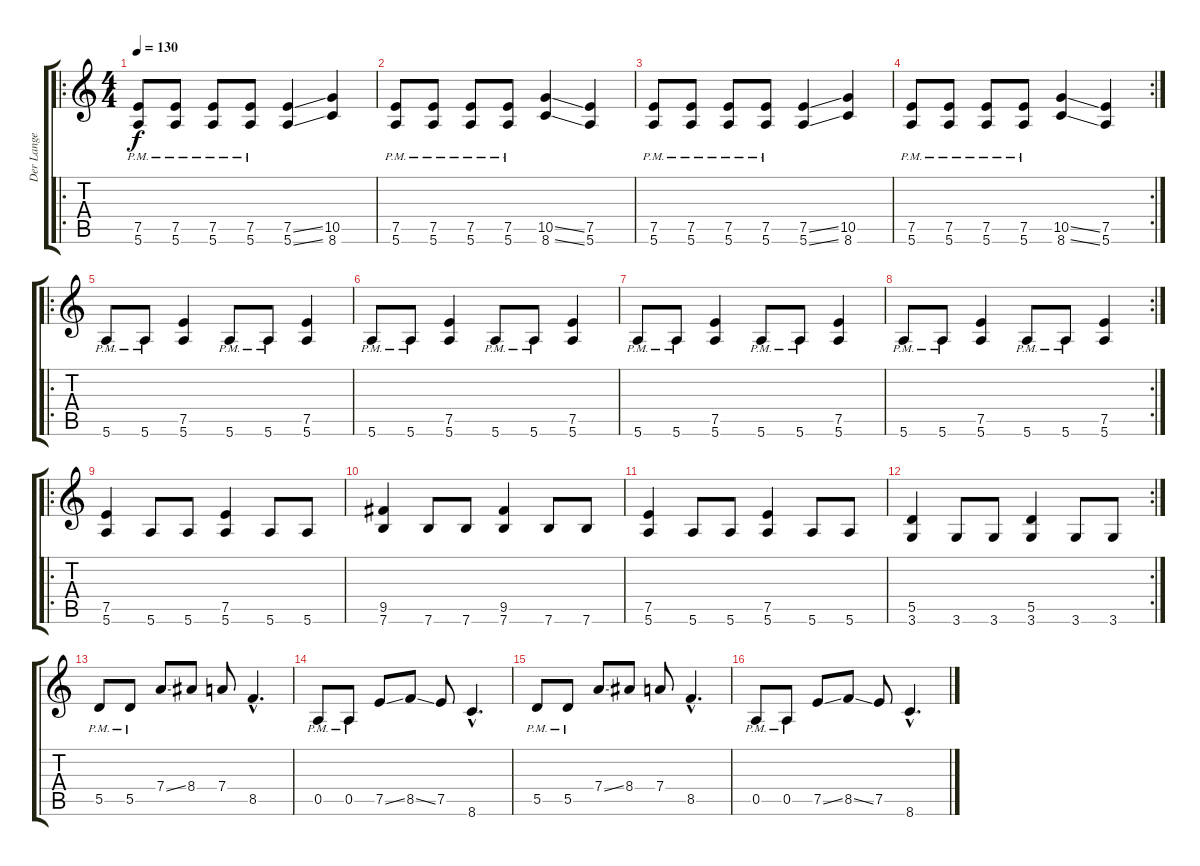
\track ("Der Lange" "Der Lange") {instrument distortionguitar}
\staff {score tabs}
\tuning (E4 B3 G3 D3 A2 E2) {hide}
\ro
\ts (4 4)
\tempo 130
\clef g2
\ks c
(7.5{pm} 5.6{pm}).8{dy f} (7.5{pm} 5.6{pm}).8 (7.5{pm} 5.6{pm}).8 (7.5{pm} 5.6{pm}).8 (7.5{ss} 5.6{ss}).4 (10.5 8.6).4 |
(7.5{pm} 5.6{pm}).8 (7.5{pm} 5.6{pm}).8 (7.5{pm} 5.6{pm}).8 (7.5{pm} 5.6{pm}).8 (10.5{ss} 8.6{ss}).4 (7.5 5.6).4 |
(7.5{pm} 5.6{pm}).8 (7.5{pm} 5.6{pm}).8 (7.5{pm} 5.6{pm}).8 (7.5{pm} 5.6{pm}).8 (7.5{ss} 5.6{ss}).4 (10.5 8.6).4 |
\rc 2
(7.5{pm} 5.6{pm}).8 (7.5{pm} 5.6{pm}).8 (7.5{pm} 5.6{pm}).8 (7.5{pm} 5.6{pm}).8 (10.5{ss} 8.6{ss}).4 (7.5 5.6).4 |
\ro
5.6{pm}.8{volume 8} 5.6{pm}.8 (7.5 5.6).4 5.6{pm}.8 5.6{pm}.8 (7.5 5.6).4 |
5.6{pm}.8 5.6{pm}.8 (7.5 5.6).4 5.6{pm}.8 5.6{pm}.8 (7.5 5.6).4 |
5.6{pm}.8 5.6{pm}.8 (7.5 5.6).4 5.6{pm}.8 5.6{pm}.8 (7.5 5.6).4 |
\rc 2
5.6{pm}.8 5.6{pm}.8 (7.5 5.6).4 5.6{pm}.8 5.6{pm}.8 (7.5 5.6).4 |
\ro
(7.5 5.6).4{volume 11} 5.6.8 5.6.8 (7.5 5.6).4 5.6.8 5.6.8 |
(9.5 7.6).4 7.6.8 7.6.8 (9.5 7.6).4 7.6.8 7.6.8 |
(7.5 5.6).4{volume 11} 5.6.8 5.6.8 (7.5 5.6).4 5.6.8 5.6.8 |
\rc 2
(5.5 3.6).4{volume 11} 3.6.8 3.6.8 (5.5 3.6).4 3.6.8 3.6.8 |
5.5{pm}.8 5.5{pm}.8 7.4{ss}.8 8.4.8 7.4.8 8.5{hac}.4{d} |
0.5{pm}.8 0.5{pm}.8 7.5{ss}.8 8.5{ss}.8 7.5.8 8.6{hac}.4{d} |
5.5{pm}.8 5.5{pm}.8 7.4{ss}.8 8.4.8 7.4.8 8.5{hac}.4{d} |
0.5{pm}.8 0.5{pm}.8 7.5{ss}.8 8.5{ss}.8 7.5.8 8.6{hac}.4{d}
